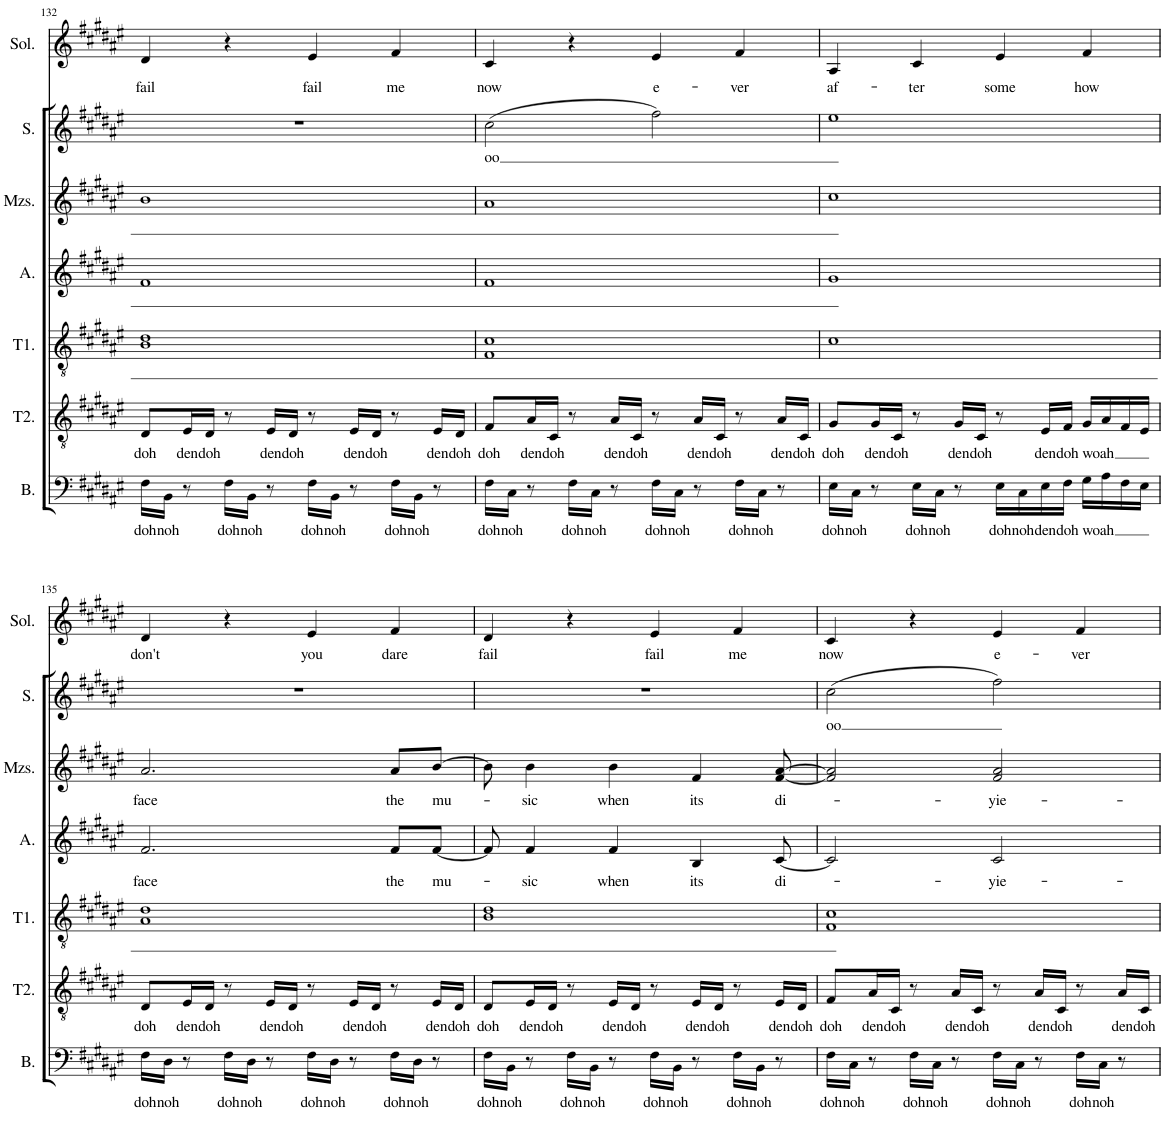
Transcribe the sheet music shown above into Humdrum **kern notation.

**kern	**text	**kern	**text	**kern	**kern	**text	**kern	**text	**kern	**text	**kern	**text
*part7	*part7	*part6	*part6	*part5	*part4	*part4	*part3	*part3	*part2	*part2	*part1	*part1
*staff7	*staff7	*staff6	*staff6	*staff5	*staff4	*staff4	*staff3	*staff3	*staff2	*staff2	*staff1	*staff1
*I"Bass	*	*I"Tenor 2	*	*I"Tenor 1	*I"Alto	*	*I"Mezzo	*	*I"Soprano	*	*I"Solo	*
*I'B.	*	*I'T2.	*	*I'T1.	*I'A.	*	*	*	*I'S.	*	*I'Sol.	*
!!LO:PB:g=z
*clefF4	*	*clefGv2	*	*clefGv2	*clefG2	*	*clefG2	*	*clefG2	*	*clefG2	*
*k[f#c#g#d#a#e#]	*	*k[f#c#g#d#a#e#]	*	*k[f#c#g#d#a#e#]	*k[f#c#g#d#a#e#]	*	*k[f#c#g#d#a#e#]	*	*k[f#c#g#d#a#e#]	*	*k[f#c#g#d#a#e#]	*
*M4/4	*	*M4/4	*	*M4/4	*M4/4	*	*M4/4	*	*M4/4	*	*M4/4	*
=132	=132	=132	=132	=132	=132	=132	=132	=132	=132	=132	=132	=132
!	!LO:LY:b	!	!LO:LY:b	!	!	!	!	!	!	!	!	!LO:LY:b
16F#\LL	doh	8D#/L	doh	1B 1d#	1f#	.	1b	.	1r	.	4d#/	fail
!	!LO:LY:b	!	!	!	!	!	!	!	!	!	!	!
16BB\JJ	noh	.	.	.	.	.	.	.	.	.	.	.
!	!	!	!LO:LY:b	!	!	!	!	!	!	!	!	!
8r	.	16E#/L	den	.	.	.	.	.	.	.	.	.
!	!	!	!LO:LY:b	!	!	!	!	!	!	!	!	!
.	.	16D#/JJ	doh	.	.	.	.	.	.	.	.	.
!	!LO:LY:b	!	!	!	!	!	!	!	!	!	!	!
16F#\LL	doh	8r	.	.	.	.	.	.	.	.	4r	.
!	!LO:LY:b	!	!	!	!	!	!	!	!	!	!	!
16BB\JJ	noh	.	.	.	.	.	.	.	.	.	.	.
!	!	!	!LO:LY:b	!	!	!	!	!	!	!	!	!
8r	.	16E#/LL	den	.	.	.	.	.	.	.	.	.
!	!	!	!LO:LY:b	!	!	!	!	!	!	!	!	!
.	.	16D#/JJ	doh	.	.	.	.	.	.	.	.	.
!	!LO:LY:b	!	!	!	!	!	!	!	!	!	!	!LO:LY:b
16F#\LL	doh	8r	.	.	.	.	.	.	.	.	4e#/	fail
!	!LO:LY:b	!	!	!	!	!	!	!	!	!	!	!
16BB\JJ	noh	.	.	.	.	.	.	.	.	.	.	.
!	!	!	!LO:LY:b	!	!	!	!	!	!	!	!	!
8r	.	16E#/LL	den	.	.	.	.	.	.	.	.	.
!	!	!	!LO:LY:b	!	!	!	!	!	!	!	!	!
.	.	16D#/JJ	doh	.	.	.	.	.	.	.	.	.
!	!LO:LY:b	!	!	!	!	!	!	!	!	!	!	!LO:LY:b
16F#\LL	doh	8r	.	.	.	.	.	.	.	.	4f#/	me
!	!LO:LY:b	!	!	!	!	!	!	!	!	!	!	!
16BB\JJ	noh	.	.	.	.	.	.	.	.	.	.	.
!	!	!	!LO:LY:b	!	!	!	!	!	!	!	!	!
8r	.	16E#/LL	den	.	.	.	.	.	.	.	.	.
!	!	!	!LO:LY:b	!	!	!	!	!	!	!	!	!
.	.	16D#/JJ	doh	.	.	.	.	.	.	.	.	.
=133	=133	=133	=133	=133	=133	=133	=133	=133	=133	=133	=133	=133
!	!LO:LY:b	!	!LO:LY:b	!	!	!	!	!	!	!LO:LY:b	!	!LO:LY:b
16F#\LL	doh	8F#/L	doh	1F# 1c#	1f#	.	1a#	.	(2cc#\	oo	4c#/	now
!	!LO:LY:b	!	!	!	!	!	!	!	!	!	!	!
16C#\JJ	noh	.	.	.	.	.	.	.	.	.	.	.
!	!	!	!LO:LY:b	!	!	!	!	!	!	!	!	!
8r	.	16A#/L	den	.	.	.	.	.	.	.	.	.
!	!	!	!LO:LY:b	!	!	!	!	!	!	!	!	!
.	.	16C#/JJ	doh	.	.	.	.	.	.	.	.	.
!	!LO:LY:b	!	!	!	!	!	!	!	!	!	!	!
16F#\LL	doh	8r	.	.	.	.	.	.	.	.	4r	.
!	!LO:LY:b	!	!	!	!	!	!	!	!	!	!	!
16C#\JJ	noh	.	.	.	.	.	.	.	.	.	.	.
!	!	!	!LO:LY:b	!	!	!	!	!	!	!	!	!
8r	.	16A#/LL	den	.	.	.	.	.	.	.	.	.
!	!	!	!LO:LY:b	!	!	!	!	!	!	!	!	!
.	.	16C#/JJ	doh	.	.	.	.	.	.	.	.	.
!	!LO:LY:b	!	!	!	!	!	!	!	!	!	!	!LO:LY:b
16F#\LL	doh	8r	.	.	.	.	.	.	2ff#\)	.	4e#/	e-
!	!LO:LY:b	!	!	!	!	!	!	!	!	!	!	!
16C#\JJ	noh	.	.	.	.	.	.	.	.	.	.	.
!	!	!	!LO:LY:b	!	!	!	!	!	!	!	!	!
8r	.	16A#/LL	den	.	.	.	.	.	.	.	.	.
!	!	!	!LO:LY:b	!	!	!	!	!	!	!	!	!
.	.	16C#/JJ	doh	.	.	.	.	.	.	.	.	.
!	!LO:LY:b	!	!	!	!	!	!	!	!	!	!	!LO:LY:b
16F#\LL	doh	8r	.	.	.	.	.	.	.	.	4f#/	-ver
!	!LO:LY:b	!	!	!	!	!	!	!	!	!	!	!
16C#\JJ	noh	.	.	.	.	.	.	.	.	.	.	.
!	!	!	!LO:LY:b	!	!	!	!	!	!	!	!	!
8r	.	16A#/LL	den	.	.	.	.	.	.	.	.	.
!	!	!	!LO:LY:b	!	!	!	!	!	!	!	!	!
.	.	16C#/JJ	doh	.	.	.	.	.	.	.	.	.
=134	=134	=134	=134	=134	=134	=134	=134	=134	=134	=134	=134	=134
!	!LO:LY:b	!	!LO:LY:b	!	!	!	!	!	!	!	!	!LO:LY:b
16E#\LL	doh	8G#/L	doh	1c#	1g#	.	1cc#	.	1ee#	.	4A#/	af-
!	!LO:LY:b	!	!	!	!	!	!	!	!	!	!	!
16C#\JJ	noh	.	.	.	.	.	.	.	.	.	.	.
!	!	!	!LO:LY:b	!	!	!	!	!	!	!	!	!
8r	.	16G#/L	den	.	.	.	.	.	.	.	.	.
!	!	!	!LO:LY:b	!	!	!	!	!	!	!	!	!
.	.	16C#/JJ	doh	.	.	.	.	.	.	.	.	.
!	!LO:LY:b	!	!	!	!	!	!	!	!	!	!	!LO:LY:b
16E#\LL	doh	8r	.	.	.	.	.	.	.	.	4c#/	-ter
!	!LO:LY:b	!	!	!	!	!	!	!	!	!	!	!
16C#\JJ	noh	.	.	.	.	.	.	.	.	.	.	.
!	!	!	!LO:LY:b	!	!	!	!	!	!	!	!	!
8r	.	16G#/LL	den	.	.	.	.	.	.	.	.	.
!	!	!	!LO:LY:b	!	!	!	!	!	!	!	!	!
.	.	16C#/JJ	doh	.	.	.	.	.	.	.	.	.
!	!LO:LY:b	!	!	!	!	!	!	!	!	!	!	!LO:LY:b
16E#\LL	doh	8r	.	.	.	.	.	.	.	.	4e#/	some
!	!LO:LY:b	!	!	!	!	!	!	!	!	!	!	!
16C#\	noh	.	.	.	.	.	.	.	.	.	.	.
!	!LO:LY:b	!	!LO:LY:b	!	!	!	!	!	!	!	!	!
16E#\	den	16E#/LL	den	.	.	.	.	.	.	.	.	.
!	!LO:LY:b	!	!LO:LY:b	!	!	!	!	!	!	!	!	!
16F#\JJ	doh	16F#/JJ	doh	.	.	.	.	.	.	.	.	.
!	!LO:LY:b	!	!LO:LY:b	!	!	!	!	!	!	!	!	!LO:LY:b
16G#\LL	woah	16G#/LL	woah	.	.	.	.	.	.	.	4f#/	how
16A#\	.	16A#/	.	.	.	.	.	.	.	.	.	.
16F#\	.	16F#/	.	.	.	.	.	.	.	.	.	.
16E#\JJ	.	16E#/JJ	.	.	.	.	.	.	.	.	.	.
!!LO:LB:g=z
=135	=135	=135	=135	=135	=135	=135	=135	=135	=135	=135	=135	=135
!	!LO:LY:b	!	!LO:LY:b	!	!	!LO:LY:b	!	!LO:LY:b	!	!	!	!LO:LY:b
16F#\LL	doh	8D#/L	doh	1A# 1d#	2.f#/	face	2.a#/	face	1r	.	4d#/	don't
!	!LO:LY:b	!	!	!	!	!	!	!	!	!	!	!
16D#\JJ	noh	.	.	.	.	.	.	.	.	.	.	.
!	!	!	!LO:LY:b	!	!	!	!	!	!	!	!	!
8r	.	16E#/L	den	.	.	.	.	.	.	.	.	.
!	!	!	!LO:LY:b	!	!	!	!	!	!	!	!	!
.	.	16D#/JJ	doh	.	.	.	.	.	.	.	.	.
!	!LO:LY:b	!	!	!	!	!	!	!	!	!	!	!
16F#\LL	doh	8r	.	.	.	.	.	.	.	.	4r	.
!	!LO:LY:b	!	!	!	!	!	!	!	!	!	!	!
16D#\JJ	noh	.	.	.	.	.	.	.	.	.	.	.
!	!	!	!LO:LY:b	!	!	!	!	!	!	!	!	!
8r	.	16E#/LL	den	.	.	.	.	.	.	.	.	.
!	!	!	!LO:LY:b	!	!	!	!	!	!	!	!	!
.	.	16D#/JJ	doh	.	.	.	.	.	.	.	.	.
!	!LO:LY:b	!	!	!	!	!	!	!	!	!	!	!LO:LY:b
16F#\LL	doh	8r	.	.	.	.	.	.	.	.	4e#/	you
!	!LO:LY:b	!	!	!	!	!	!	!	!	!	!	!
16D#\JJ	noh	.	.	.	.	.	.	.	.	.	.	.
!	!	!	!LO:LY:b	!	!	!	!	!	!	!	!	!
8r	.	16E#/LL	den	.	.	.	.	.	.	.	.	.
!	!	!	!LO:LY:b	!	!	!	!	!	!	!	!	!
.	.	16D#/JJ	doh	.	.	.	.	.	.	.	.	.
!	!LO:LY:b	!	!	!	!	!LO:LY:b	!	!LO:LY:b	!	!	!	!LO:LY:b
16F#\LL	doh	8r	.	.	8f#/L	the	8a#/L	the	.	.	4f#/	dare
!	!LO:LY:b	!	!	!	!	!	!	!	!	!	!	!
16D#\JJ	noh	.	.	.	.	.	.	.	.	.	.	.
!	!	!	!LO:LY:b	!	!	!LO:LY:b	!	!LO:LY:b	!	!	!	!
8r	.	16E#/LL	den	.	[8f#/J	mu-	[8b/J	mu-	.	.	.	.
!	!	!	!LO:LY:b	!	!	!	!	!	!	!	!	!
.	.	16D#/JJ	doh	.	.	.	.	.	.	.	.	.
=136	=136	=136	=136	=136	=136	=136	=136	=136	=136	=136	=136	=136
!	!LO:LY:b	!	!LO:LY:b	!	!	!	!	!	!	!	!	!LO:LY:b
16F#\LL	doh	8D#/L	doh	1B 1d#	8f#/]	.	8b\]	.	1r	.	4d#/	fail
!	!LO:LY:b	!	!	!	!	!	!	!	!	!	!	!
16BB\JJ	noh	.	.	.	.	.	.	.	.	.	.	.
!	!	!	!LO:LY:b	!	!	!LO:LY:b	!	!LO:LY:b	!	!	!	!
8r	.	16E#/L	den	.	4f#/	-sic	4b\	-sic	.	.	.	.
!	!	!	!LO:LY:b	!	!	!	!	!	!	!	!	!
.	.	16D#/JJ	doh	.	.	.	.	.	.	.	.	.
!	!LO:LY:b	!	!	!	!	!	!	!	!	!	!	!
16F#\LL	doh	8r	.	.	.	.	.	.	.	.	4r	.
!	!LO:LY:b	!	!	!	!	!	!	!	!	!	!	!
16BB\JJ	noh	.	.	.	.	.	.	.	.	.	.	.
!	!	!	!LO:LY:b	!	!	!LO:LY:b	!	!LO:LY:b	!	!	!	!
8r	.	16E#/LL	den	.	4f#/	when	4b\	when	.	.	.	.
!	!	!	!LO:LY:b	!	!	!	!	!	!	!	!	!
.	.	16D#/JJ	doh	.	.	.	.	.	.	.	.	.
!	!LO:LY:b	!	!	!	!	!	!	!	!	!	!	!LO:LY:b
16F#\LL	doh	8r	.	.	.	.	.	.	.	.	4e#/	fail
!	!LO:LY:b	!	!	!	!	!	!	!	!	!	!	!
16BB\JJ	noh	.	.	.	.	.	.	.	.	.	.	.
!	!	!	!LO:LY:b	!	!	!LO:LY:b	!	!LO:LY:b	!	!	!	!
8r	.	16E#/LL	den	.	4B/	its	4f#/	its	.	.	.	.
!	!	!	!LO:LY:b	!	!	!	!	!	!	!	!	!
.	.	16D#/JJ	doh	.	.	.	.	.	.	.	.	.
!	!LO:LY:b	!	!	!	!	!	!	!	!	!	!	!LO:LY:b
16F#\LL	doh	8r	.	.	.	.	.	.	.	.	4f#/	me
!	!LO:LY:b	!	!	!	!	!	!	!	!	!	!	!
16BB\JJ	noh	.	.	.	.	.	.	.	.	.	.	.
!	!	!	!LO:LY:b	!	!	!LO:LY:b	!	!LO:LY:b	!	!	!	!
8r	.	16E#/LL	den	.	[8c#/	di-	[8f#/ [8a#/	di-	.	.	.	.
!	!	!	!LO:LY:b	!	!	!	!	!	!	!	!	!
.	.	16D#/JJ	doh	.	.	.	.	.	.	.	.	.
=137	=137	=137	=137	=137	=137	=137	=137	=137	=137	=137	=137	=137
!	!LO:LY:b	!	!LO:LY:b	!	!	!	!	!	!	!LO:LY:b	!	!LO:LY:b
16F#\LL	doh	8F#/L	doh	1F# 1c#	2c#/]	.	2f#/] 2a#/]	.	(2cc#\	oo	4c#/	now
!	!LO:LY:b	!	!	!	!	!	!	!	!	!	!	!
16C#\JJ	noh	.	.	.	.	.	.	.	.	.	.	.
!	!	!	!LO:LY:b	!	!	!	!	!	!	!	!	!
8r	.	16A#/L	den	.	.	.	.	.	.	.	.	.
!	!	!	!LO:LY:b	!	!	!	!	!	!	!	!	!
.	.	16C#/JJ	doh	.	.	.	.	.	.	.	.	.
!	!LO:LY:b	!	!	!	!	!	!	!	!	!	!	!
16F#\LL	doh	8r	.	.	.	.	.	.	.	.	4r	.
!	!LO:LY:b	!	!	!	!	!	!	!	!	!	!	!
16C#\JJ	noh	.	.	.	.	.	.	.	.	.	.	.
!	!	!	!LO:LY:b	!	!	!	!	!	!	!	!	!
8r	.	16A#/LL	den	.	.	.	.	.	.	.	.	.
!	!	!	!LO:LY:b	!	!	!	!	!	!	!	!	!
.	.	16C#/JJ	doh	.	.	.	.	.	.	.	.	.
!	!LO:LY:b	!	!	!	!	!LO:LY:b	!	!LO:LY:b	!	!	!	!LO:LY:b
16F#\LL	doh	8r	.	.	2c#/	-yie-	2f#/ 2a#/	-yie-	2ff#\)	.	4e#/	e-
!	!LO:LY:b	!	!	!	!	!	!	!	!	!	!	!
16C#\JJ	noh	.	.	.	.	.	.	.	.	.	.	.
!	!	!	!LO:LY:b	!	!	!	!	!	!	!	!	!
8r	.	16A#/LL	den	.	.	.	.	.	.	.	.	.
!	!	!	!LO:LY:b	!	!	!	!	!	!	!	!	!
.	.	16C#/JJ	doh	.	.	.	.	.	.	.	.	.
!	!LO:LY:b	!	!	!	!	!	!	!	!	!	!	!LO:LY:b
16F#\LL	doh	8r	.	.	.	.	.	.	.	.	4f#/	-ver
!	!LO:LY:b	!	!	!	!	!	!	!	!	!	!	!
16C#\JJ	noh	.	.	.	.	.	.	.	.	.	.	.
!	!	!	!LO:LY:b	!	!	!	!	!	!	!	!	!
8r	.	16A#/LL	den	.	.	.	.	.	.	.	.	.
!	!	!	!LO:LY:b	!	!	!	!	!	!	!	!	!
.	.	16C#/JJ	doh	.	.	.	.	.	.	.	.	.
=	=	=	=	=	=	=	=	=	=	=	=	=
*-	*-	*-	*-	*-	*-	*-	*-	*-	*-	*-	*-	*-
